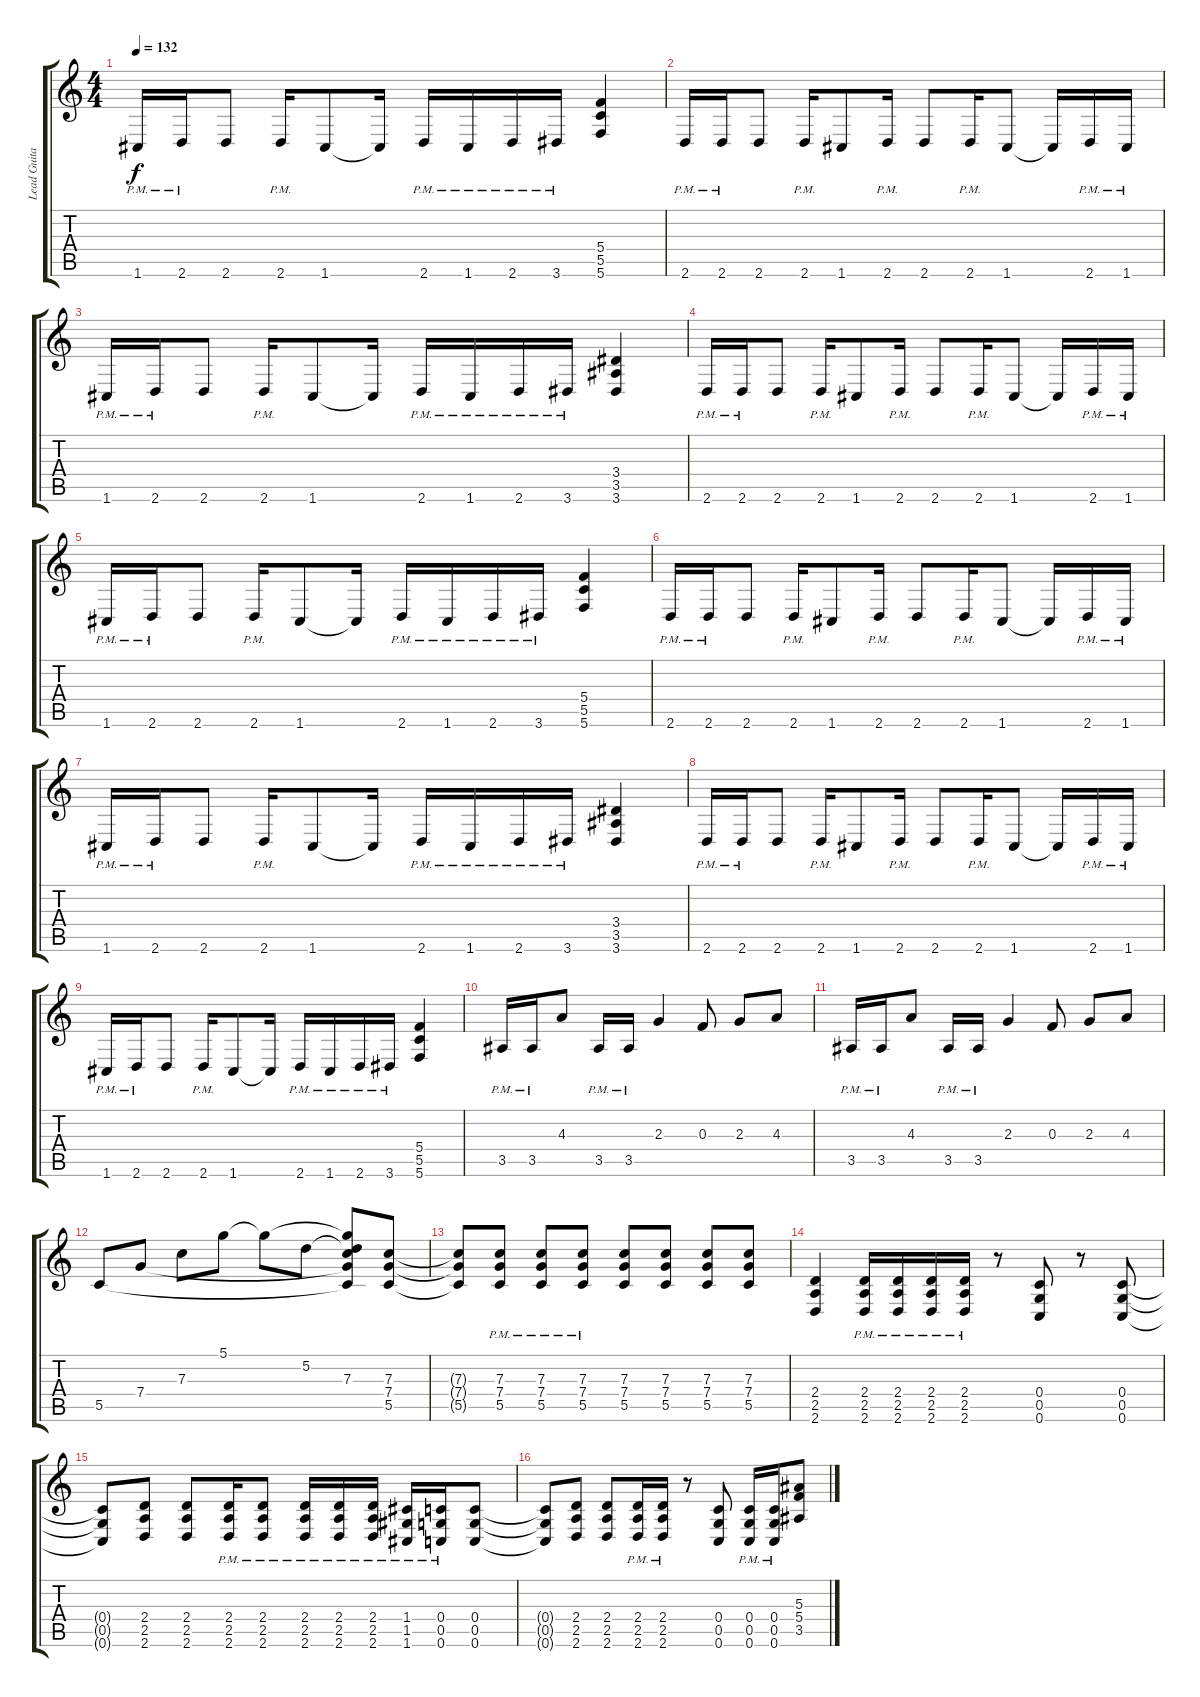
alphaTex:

\track ("Lead Guitar" "Lead Guita") {instrument distortionguitar}
\staff {score tabs}
\tuning (D4 A3 F3 C3 G2 C2) {hide}
\ts (4 4)
\tempo 132
\clef g2
\ks c
1.6{pm}.16{dy f} 2.6{pm}.16 2.6.8 2.6{pm}.16 1.6.8 1.6{t}.16 2.6{pm}.16 1.6{pm}.16 2.6{pm}.16 3.6{pm}.16 (5.4 5.5 5.6).4 |
2.6{pm}.16 2.6{pm}.16 2.6.8 2.6{pm}.16 1.6.8 2.6{pm}.16 2.6.8 2.6{pm}.16 1.6.8 1.6{t}.16 2.6{pm}.16 1.6{pm}.16 |
1.6{pm}.16 2.6{pm}.16 2.6.8 2.6{pm}.16 1.6.8 1.6{t}.16 2.6{pm}.16 1.6{pm}.16 2.6{pm}.16 3.6{pm}.16 (3.4 3.5 3.6).4 |
2.6{pm}.16 2.6{pm}.16 2.6.8 2.6{pm}.16 1.6.8 2.6{pm}.16 2.6.8 2.6{pm}.16 1.6.8 1.6{t}.16 2.6{pm}.16 1.6{pm}.16 |
1.6{pm}.16 2.6{pm}.16 2.6.8 2.6{pm}.16 1.6.8 1.6{t}.16 2.6{pm}.16 1.6{pm}.16 2.6{pm}.16 3.6{pm}.16 (5.4 5.5 5.6).4 |
2.6{pm}.16 2.6{pm}.16 2.6.8 2.6{pm}.16 1.6.8 2.6{pm}.16 2.6.8 2.6{pm}.16 1.6.8 1.6{t}.16 2.6{pm}.16 1.6{pm}.16 |
1.6{pm}.16 2.6{pm}.16 2.6.8 2.6{pm}.16 1.6.8 1.6{t}.16 2.6{pm}.16 1.6{pm}.16 2.6{pm}.16 3.6{pm}.16 (3.4 3.5 3.6).4 |
2.6{pm}.16 2.6{pm}.16 2.6.8 2.6{pm}.16 1.6.8 2.6{pm}.16 2.6.8 2.6{pm}.16 1.6.8 1.6{t}.16 2.6{pm}.16 1.6{pm}.16 |
1.6{pm}.16 2.6{pm}.16 2.6.8 2.6{pm}.16 1.6.8 1.6{t}.16 2.6{pm}.16 1.6{pm}.16 2.6{pm}.16 3.6{pm}.16 (5.4 5.5 5.6).4 |
3.5{pm}.16 3.5{pm}.16 4.3.8 3.5{pm}.16 3.5{pm}.16 2.3.4 0.3.8 2.3.8 4.3.8 |
3.5{pm}.16 3.5{pm}.16 4.3.8 3.5{pm}.16 3.5{pm}.16 2.3.4 0.3.8 2.3.8 4.3.8 |
5.5.8 7.4.8 7.3.8 5.1.8 5.1{t}.8 5.2.8 (5.1{t} 5.2{t} 7.3 7.4{t} 5.5{t}).8 (7.3 7.4 5.5).8 |
(7.3{t} 7.4{t} 5.5{t}).8 (7.3{pm} 7.4{pm} 5.5{pm}).8 (7.3{pm} 7.4{pm} 5.5{pm}).8 (7.3{pm} 7.4{pm} 5.5{pm}).8 (7.3 7.4 5.5).8 (7.3 7.4 5.5).8 (7.3 7.4 5.5).8 (7.3 7.4 5.5).8 |
(2.4 2.5 2.6).4 (2.4{pm} 2.5{pm} 2.6{pm}).16 (2.4{pm} 2.5{pm} 2.6{pm}).16 (2.4{pm} 2.5{pm} 2.6{pm}).16 (2.4{pm} 2.5{pm} 2.6{pm}).16 r.8 (0.4 0.5 0.6).8 r.8 (0.4 0.5 0.6).8 |
(0.4{t} 0.5{t} 0.6{t}).8 (2.4 2.5 2.6).8 (2.4 2.5 2.6).8 (2.4{pm} 2.5{pm} 2.6{pm}).16 (2.4{pm} 2.5{pm} 2.6{pm}).8 (2.4{pm} 2.5{pm} 2.6{pm}).16 (2.4{pm} 2.5{pm} 2.6{pm}).16 (2.4{pm} 2.5{pm} 2.6{pm}).16 (1.4{pm} 1.5{pm} 1.6{pm}).16 (0.4{pm} 0.5{pm} 0.6{pm}).16 (0.4 0.5 0.6).8 |
(0.4{t} 0.5{t} 0.6{t}).8 (2.4 2.5 2.6).8 (2.4 2.5 2.6).8 (2.4{pm} 2.5{pm} 2.6{pm}).16 (2.4{pm} 2.5{pm} 2.6{pm}).16 r.8 (0.4 0.5 0.6).8 (0.4{pm} 0.5{pm} 0.6{pm}).16 (0.4{pm} 0.5{pm} 0.6{pm}).16 (5.3 5.4 3.5).8
